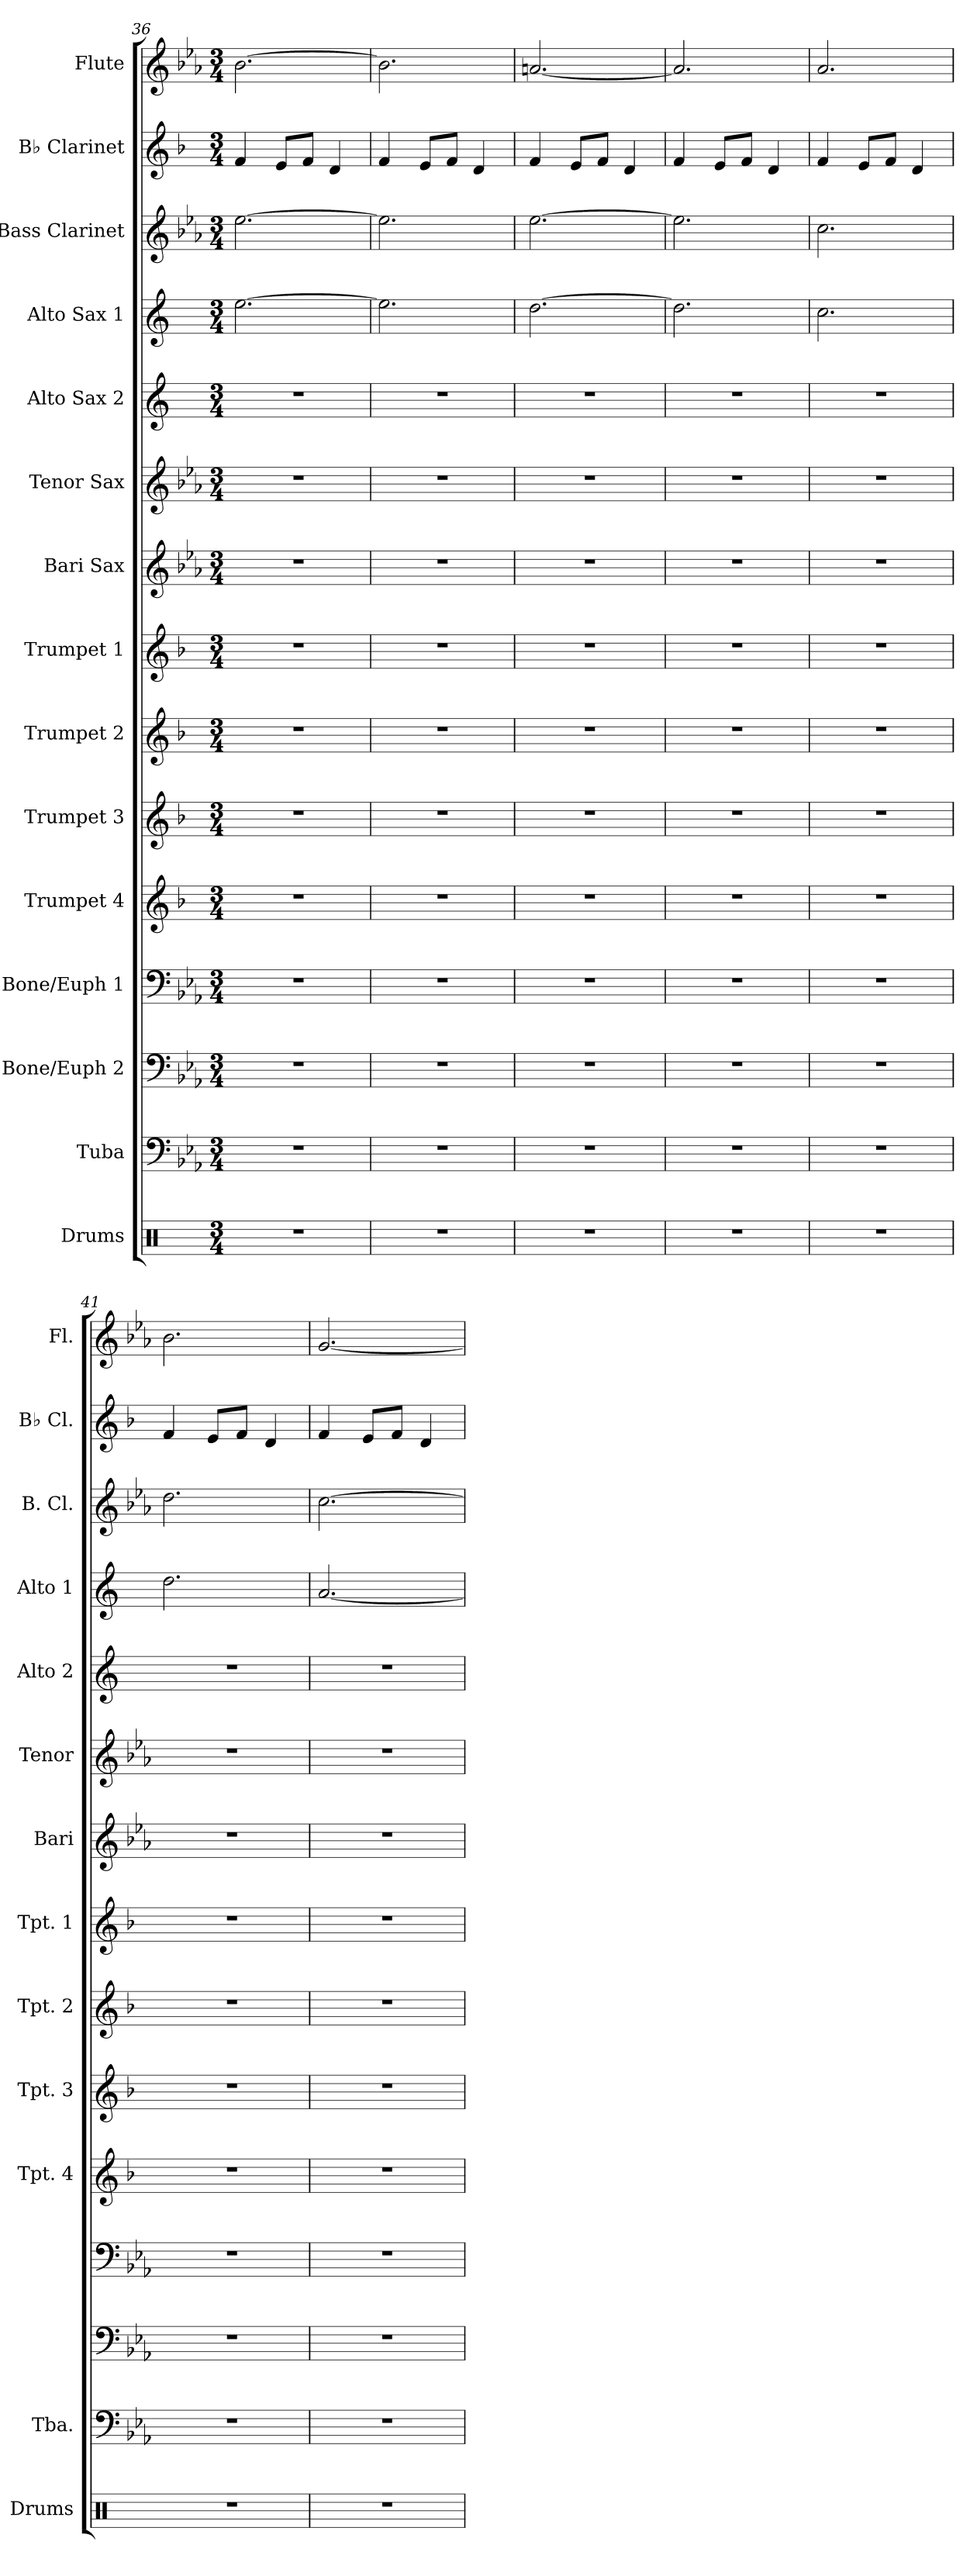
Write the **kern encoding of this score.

**kern	**kern	**kern	**kern	**kern	**kern	**kern	**kern	**kern	**kern	**kern	**kern	**kern	**kern	**kern
*part15	*part14	*part13	*part12	*part11	*part10	*part9	*part8	*part7	*part6	*part5	*part4	*part3	*part2	*part1
*staff15	*staff14	*staff13	*staff12	*staff11	*staff10	*staff9	*staff8	*staff7	*staff6	*staff5	*staff4	*staff3	*staff2	*staff1
*I"Drums	*I"Tuba	*I"Bone/Euph 2	*I"Bone/Euph 1	*I"Trumpet 4	*I"Trumpet 3	*I"Trumpet 2	*I"Trumpet 1	*I"Bari Sax	*I"Tenor Sax	*I"Alto Sax 2	*I"Alto Sax 1	*I"Bass Clarinet	*I"B♭ Clarinet	*I"Flute
*I'Drums	*I'Tba.	*	*	*I'Tpt. 4	*I'Tpt. 3	*I'Tpt. 2	*I'Tpt. 1	*I'Bari	*I'Tenor	*I'Alto 2	*I'Alto 1	*I'B. Cl.	*I'B♭ Cl.	*I'Fl.
*clefX	*clefF4	*clefF4	*clefF4	*clefG2	*clefG2	*clefG2	*clefG2	*clefG2	*clefG2	*clefG2	*clefG2	*clefG2	*clefG2	*clefG2
*	*	*	*	*ITrd1c2	*ITrd1c2	*ITrd1c2	*ITrd1c2	*ITrd12c21	*ITrd8c14	*ITrd5c9	*ITrd5c9	*ITrd8c14	*ITrd1c2	*
*k[]	*k[b-e-a-]	*k[b-e-a-]	*k[b-e-a-]	*k[b-e-a-]	*k[b-e-a-]	*k[b-e-a-]	*k[b-e-a-]	*k[b-e-a-]	*k[b-e-a-]	*k[b-e-a-]	*k[b-e-a-]	*k[b-e-a-]	*k[b-e-a-]	*k[b-e-a-]
*M3/4	*M3/4	*M3/4	*M3/4	*M3/4	*M3/4	*M3/4	*M3/4	*M3/4	*M3/4	*M3/4	*M3/4	*M3/4	*M3/4	*M3/4
=36	=36	=36	=36	=36	=36	=36	=36	=36	=36	=36	=36	=36	=36	=36
2.r	2.r	2.r	2.r	2.r	2.r	2.r	2.r	2.r	2.r	2.r	[2.g\	[2.e-\	4e-/	[2.b-\
.	.	.	.	.	.	.	.	.	.	.	.	.	8d/L	.
.	.	.	.	.	.	.	.	.	.	.	.	.	8e-/J	.
.	.	.	.	.	.	.	.	.	.	.	.	.	4c/	.
=37	=37	=37	=37	=37	=37	=37	=37	=37	=37	=37	=37	=37	=37	=37
2.r	2.r	2.r	2.r	2.r	2.r	2.r	2.r	2.r	2.r	2.r	2.g\]	2.e-\]	4e-/	2.b-\]
.	.	.	.	.	.	.	.	.	.	.	.	.	8d/L	.
.	.	.	.	.	.	.	.	.	.	.	.	.	8e-/J	.
.	.	.	.	.	.	.	.	.	.	.	.	.	4c/	.
=38	=38	=38	=38	=38	=38	=38	=38	=38	=38	=38	=38	=38	=38	=38
2.r	2.r	2.r	2.r	2.r	2.r	2.r	2.r	2.r	2.r	2.r	[2.f\	[2.e-\	4e-/	[2.an/
.	.	.	.	.	.	.	.	.	.	.	.	.	8d/L	.
.	.	.	.	.	.	.	.	.	.	.	.	.	8e-/J	.
.	.	.	.	.	.	.	.	.	.	.	.	.	4c/	.
=39	=39	=39	=39	=39	=39	=39	=39	=39	=39	=39	=39	=39	=39	=39
2.r	2.r	2.r	2.r	2.r	2.r	2.r	2.r	2.r	2.r	2.r	2.f\]	2.e-\]	4e-/	2.a/]
.	.	.	.	.	.	.	.	.	.	.	.	.	8d/L	.
.	.	.	.	.	.	.	.	.	.	.	.	.	8e-/J	.
.	.	.	.	.	.	.	.	.	.	.	.	.	4c/	.
=40	=40	=40	=40	=40	=40	=40	=40	=40	=40	=40	=40	=40	=40	=40
2.r	2.r	2.r	2.r	2.r	2.r	2.r	2.r	2.r	2.r	2.r	2.e-\	2.c\	4e-/	2.a-/
.	.	.	.	.	.	.	.	.	.	.	.	.	8d/L	.
.	.	.	.	.	.	.	.	.	.	.	.	.	8e-/J	.
.	.	.	.	.	.	.	.	.	.	.	.	.	4c/	.
=41	=41	=41	=41	=41	=41	=41	=41	=41	=41	=41	=41	=41	=41	=41
2.r	2.r	2.r	2.r	2.r	2.r	2.r	2.r	2.r	2.r	2.r	2.f\	2.d\	4e-/	2.b-\
.	.	.	.	.	.	.	.	.	.	.	.	.	8d/L	.
.	.	.	.	.	.	.	.	.	.	.	.	.	8e-/J	.
.	.	.	.	.	.	.	.	.	.	.	.	.	4c/	.
=42	=42	=42	=42	=42	=42	=42	=42	=42	=42	=42	=42	=42	=42	=42
2.r	2.r	2.r	2.r	2.r	2.r	2.r	2.r	2.r	2.r	2.r	[2.c/	[2.c\	4e-/	[2.g/
.	.	.	.	.	.	.	.	.	.	.	.	.	8d/L	.
.	.	.	.	.	.	.	.	.	.	.	.	.	8e-/J	.
.	.	.	.	.	.	.	.	.	.	.	.	.	4c/	.
=	=	=	=	=	=	=	=	=	=	=	=	=	=	=
*-	*-	*-	*-	*-	*-	*-	*-	*-	*-	*-	*-	*-	*-	*-
